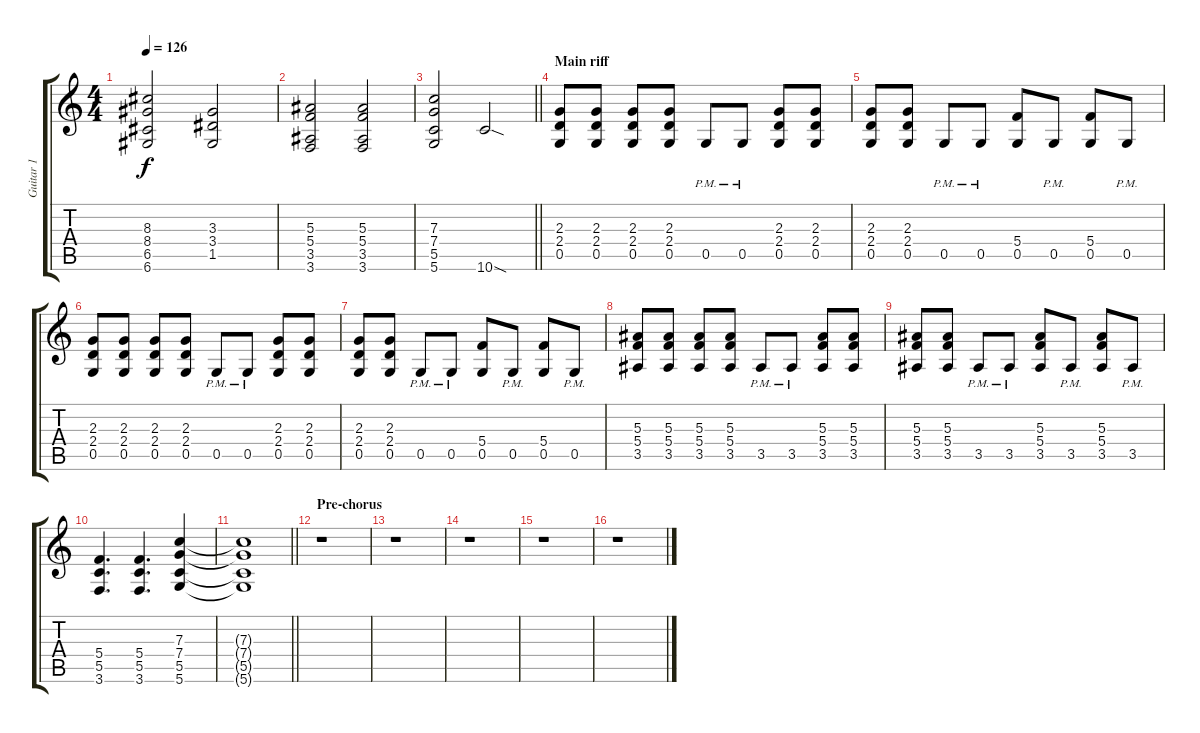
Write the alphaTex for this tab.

\track ("Guitar 1" "Guitar 1") {instrument distortionguitar}
\staff {score tabs}
\tuning (D4 A3 F3 C3 G2 D2) {hide}
\ts (4 4)
\tempo 126
\clef g2
\ks c
(8.3 8.4 6.5 6.6).2{dy f} (3.3 3.4 1.5).2 |
(5.3 5.4 3.5 3.6).2 (5.3 5.4 3.5 3.6).2 |
\barLineRight lightlight
(7.3 7.4 5.5 5.6).2 10.6{sod}.2 |
\section ("" "Main riff")
(2.3 2.4 0.5).8 (2.3 2.4 0.5).8 (2.3 2.4 0.5).8 (2.3 2.4 0.5).8 0.5{pm}.8 0.5{pm}.8 (2.3 2.4 0.5).8 (2.3 2.4 0.5).8 |
(2.3 2.4 0.5).8 (2.3 2.4 0.5).8 0.5{pm}.8 0.5{pm}.8 (5.4 0.5).8 0.5{pm}.8 (5.4 0.5).8 0.5{pm}.8 |
(2.3 2.4 0.5).8 (2.3 2.4 0.5).8 (2.3 2.4 0.5).8 (2.3 2.4 0.5).8 0.5{pm}.8 0.5{pm}.8 (2.3 2.4 0.5).8 (2.3 2.4 0.5).8 |
(2.3 2.4 0.5).8 (2.3 2.4 0.5).8 0.5{pm}.8 0.5{pm}.8 (5.4 0.5).8 0.5{pm}.8 (5.4 0.5).8 0.5{pm}.8 |
(5.3 5.4 3.5).8 (5.3 5.4 3.5).8 (5.3 5.4 3.5).8 (5.3 5.4 3.5).8 3.5{pm}.8 3.5{pm}.8 (5.3 5.4 3.5).8 (5.3 5.4 3.5).8 |
(5.3 5.4 3.5).8 (5.3 5.4 3.5).8 3.5{pm}.8 3.5{pm}.8 (5.3 5.4 3.5).8 3.5{pm}.8 (5.3 5.4 3.5).8 3.5{pm}.8 |
(5.4 5.5 3.6).4{d} (5.4 5.5 3.6).4{d} (7.3 7.4 5.5 5.6).4 |
\barLineRight lightlight
(7.3{t} 7.4{t} 5.5{t} 5.6{t}).1 |
\section ("" "Pre-chorus")
r.1 |
r.1 |
r.1 |
r.1 |
r.1
